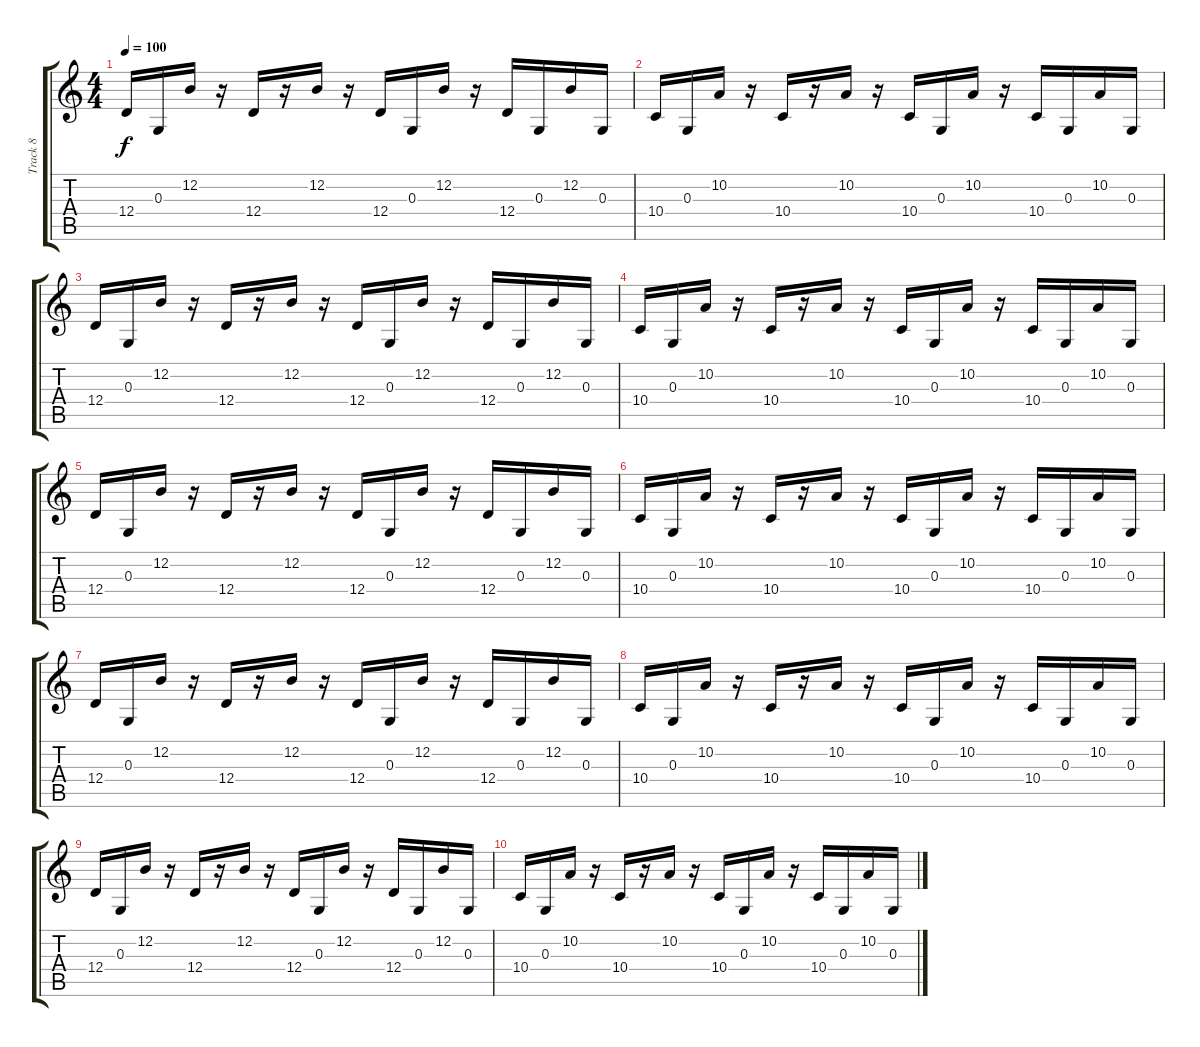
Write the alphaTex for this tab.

\track ("Track 8" "Track 8") {instrument clarinet}
\staff {score tabs}
\tuning (E4 B3 G3 D3 A2 E2) {hide}
\ts (4 4)
\tempo 100
\clef g2
\ks c
12.4.16{dy f} 0.3.16 12.2.16 r.16 12.4.16 r.16 12.2.16 r.16 12.4.16 0.3.16 12.2.16 r.16 12.4.16 0.3.16 12.2.16 0.3.16 |
10.4.16 0.3.16 10.2.16 r.16 10.4.16 r.16 10.2.16 r.16 10.4.16 0.3.16 10.2.16 r.16 10.4.16 0.3.16 10.2.16 0.3.16 |
12.4.16 0.3.16 12.2.16 r.16 12.4.16 r.16 12.2.16 r.16 12.4.16 0.3.16 12.2.16 r.16 12.4.16 0.3.16 12.2.16 0.3.16 |
10.4.16 0.3.16 10.2.16 r.16 10.4.16 r.16 10.2.16 r.16 10.4.16 0.3.16 10.2.16 r.16 10.4.16 0.3.16 10.2.16 0.3.16 |
12.4.16 0.3.16 12.2.16 r.16 12.4.16 r.16 12.2.16 r.16 12.4.16 0.3.16 12.2.16 r.16 12.4.16 0.3.16 12.2.16 0.3.16 |
10.4.16 0.3.16 10.2.16 r.16 10.4.16 r.16 10.2.16 r.16 10.4.16 0.3.16 10.2.16 r.16 10.4.16 0.3.16 10.2.16 0.3.16 |
12.4.16 0.3.16 12.2.16 r.16 12.4.16 r.16 12.2.16 r.16 12.4.16 0.3.16 12.2.16 r.16 12.4.16 0.3.16 12.2.16 0.3.16 |
10.4.16 0.3.16 10.2.16 r.16 10.4.16 r.16 10.2.16 r.16 10.4.16 0.3.16 10.2.16 r.16 10.4.16 0.3.16 10.2.16 0.3.16 |
12.4.16 0.3.16 12.2.16 r.16 12.4.16 r.16 12.2.16 r.16 12.4.16 0.3.16 12.2.16 r.16 12.4.16 0.3.16 12.2.16 0.3.16 |
10.4.16 0.3.16 10.2.16 r.16 10.4.16 r.16 10.2.16 r.16 10.4.16 0.3.16 10.2.16 r.16 10.4.16 0.3.16 10.2.16 0.3.16
